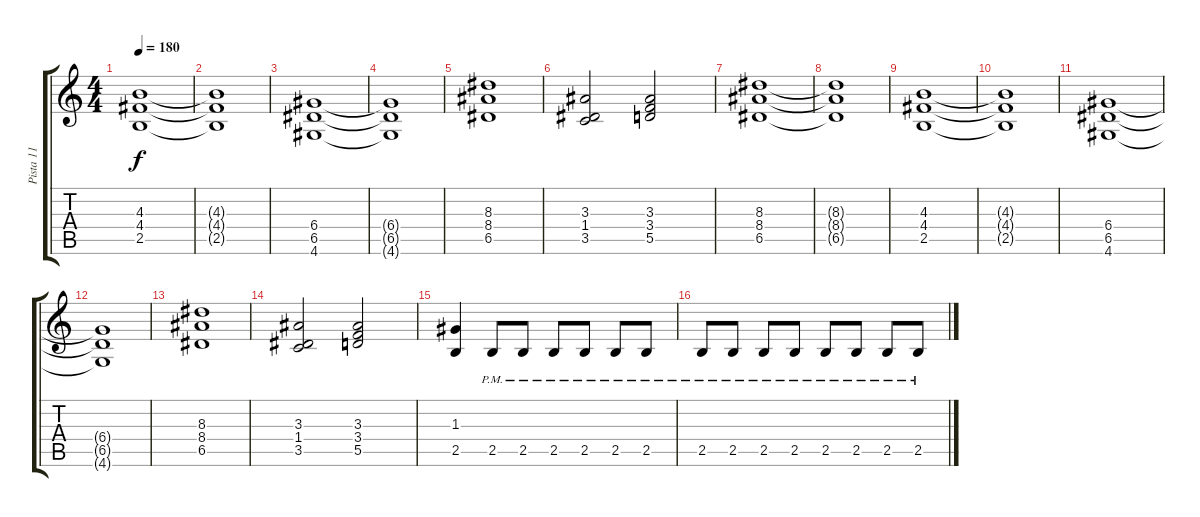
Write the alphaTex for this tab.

\track ("Pista 11" "Pista 11") {instrument distortionguitar}
\staff {score tabs}
\tuning (E4 B3 G3 D3 A2 E2) {hide}
\ts (4 4)
\tempo 180
\clef g2
\ks c
(4.3 4.4 2.5).1{dy f} |
(4.3{t} 4.4{t} 2.5{t}).1 |
(6.4 6.5 4.6).1 |
(6.4{t} 6.5{t} 4.6{t}).1 |
(8.3 8.4 6.5).1 |
(3.3 1.4 3.5).2 (3.3 3.4 5.5).2 |
(8.3 8.4 6.5).1 |
(8.3{t} 8.4{t} 6.5{t}).1 |
(4.3 4.4 2.5).1 |
(4.3{t} 4.4{t} 2.5{t}).1 |
(6.4 6.5 4.6).1 |
(6.4{t} 6.5{t} 4.6{t}).1 |
(8.3 8.4 6.5).1 |
(3.3 1.4 3.5).2 (3.3 3.4 5.5).2 |
(1.3 2.5).4 2.5{pm}.8 2.5{pm}.8 2.5{pm}.8 2.5{pm}.8 2.5{pm}.8 2.5{pm}.8 |
2.5{pm}.8 2.5{pm}.8 2.5{pm}.8 2.5{pm}.8 2.5{pm}.8 2.5{pm}.8 2.5{pm}.8 2.5{pm}.8
